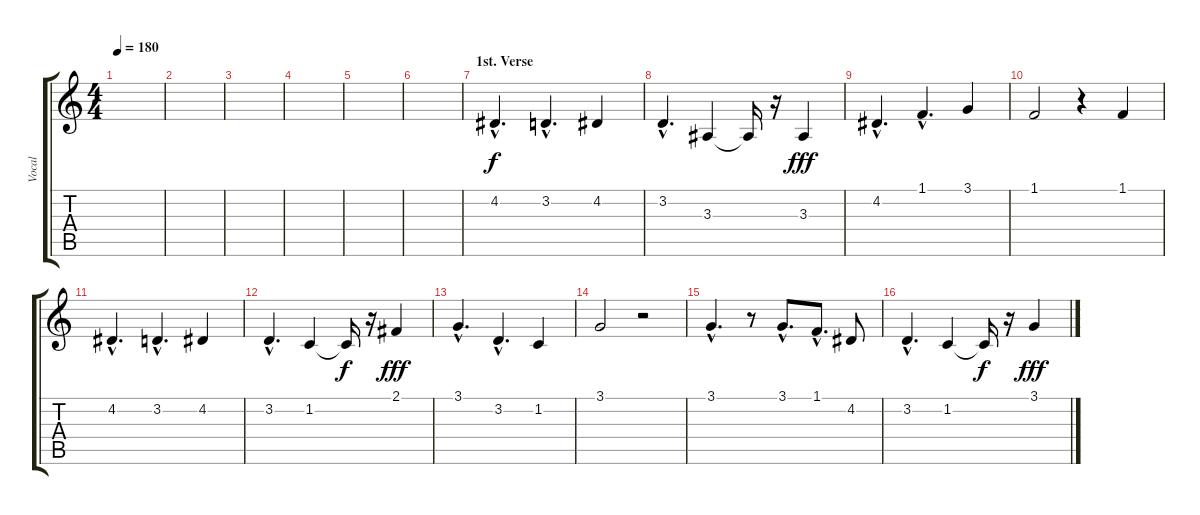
\track ("Vocal" "Vocal") {instrument trumpet}
\staff {score tabs}
\tuning (E4 B3 G3 D3 A2 E2) {hide}
\ts (4 4)
\tempo 180
\clef g2
\ks c
|
|
|
|
|
|
\section ("" "1st. Verse")
4.2{hac}.4{d} 3.2{hac}.4{d} 4.2.4 |
3.2{hac}.4{d} 3.3.4 3.3{t}.16{dy f} r.16 3.3.4{dy fff} |
4.2{hac}.4{d} 1.1{hac}.4{d} 3.1.4 |
1.1.2 r.4 1.1.4 |
4.2{hac}.4{d} 3.2{hac}.4{d} 4.2.4 |
3.2{hac}.4{d} 1.2.4 1.2{t}.16{dy f} r.16 2.1.4{dy fff} |
3.1{hac}.4{d} 3.2{hac}.4{d} 1.2.4 |
3.1.2 r.2 |
3.1{hac}.4{d} r.8 3.1{hac}.8{d} 1.1{hac}.8{d} 4.2.8 |
3.2{hac}.4{d} 1.2.4 1.2{t}.16{dy f} r.16 3.1.4{dy fff}
